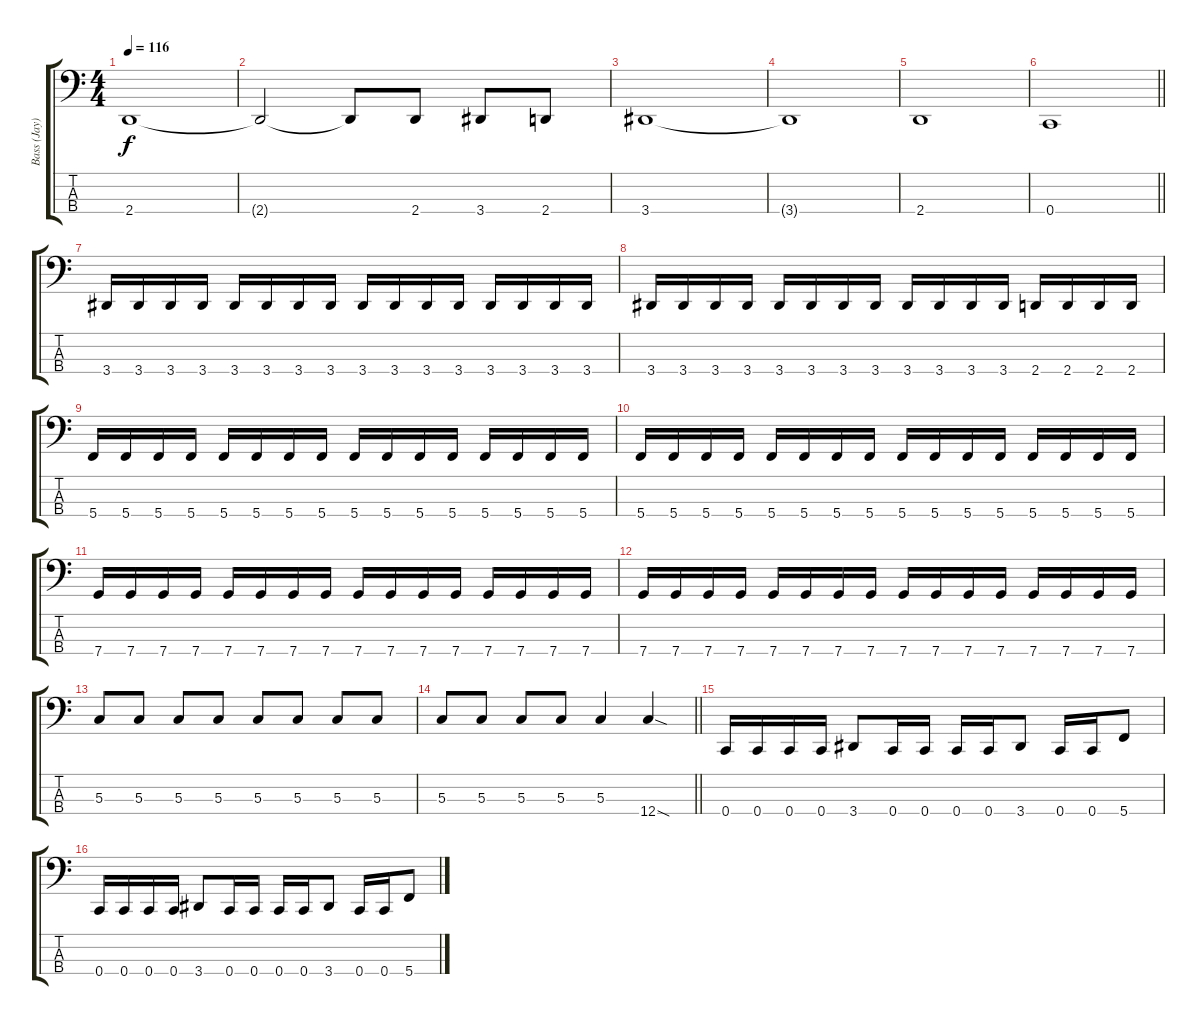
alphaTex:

\track ("Bass (Jay)" "Bass (Jay)") {instrument electricbasspick}
\staff {score tabs}
\tuning (F2 C2 G1 C1) {hide}
\ts (4 4)
\tempo 116
\clef f4
\ks c
2.4.1{dy f} |
2.4{t}.2 2.4{t}.8 2.4.8 3.4.8 2.4.8 |
3.4.1 |
3.4{t}.1 |
2.4.1 |
\barLineRight lightlight
0.4.1 |
3.4.16 3.4.16 3.4.16 3.4.16 3.4.16 3.4.16 3.4.16 3.4.16 3.4.16 3.4.16 3.4.16 3.4.16 3.4.16 3.4.16 3.4.16 3.4.16 |
3.4.16 3.4.16 3.4.16 3.4.16 3.4.16 3.4.16 3.4.16 3.4.16 3.4.16 3.4.16 3.4.16 3.4.16 2.4.16 2.4.16 2.4.16 2.4.16 |
5.4.16 5.4.16 5.4.16 5.4.16 5.4.16 5.4.16 5.4.16 5.4.16 5.4.16 5.4.16 5.4.16 5.4.16 5.4.16 5.4.16 5.4.16 5.4.16 |
5.4.16 5.4.16 5.4.16 5.4.16 5.4.16 5.4.16 5.4.16 5.4.16 5.4.16 5.4.16 5.4.16 5.4.16 5.4.16 5.4.16 5.4.16 5.4.16 |
7.4.16 7.4.16 7.4.16 7.4.16 7.4.16 7.4.16 7.4.16 7.4.16 7.4.16 7.4.16 7.4.16 7.4.16 7.4.16 7.4.16 7.4.16 7.4.16 |
7.4.16 7.4.16 7.4.16 7.4.16 7.4.16 7.4.16 7.4.16 7.4.16 7.4.16 7.4.16 7.4.16 7.4.16 7.4.16 7.4.16 7.4.16 7.4.16 |
5.3.8 5.3.8 5.3.8 5.3.8 5.3.8 5.3.8 5.3.8 5.3.8 |
\barLineRight lightlight
5.3.8 5.3.8 5.3.8 5.3.8 5.3.4 12.4{sod}.4 |
0.4.16 0.4.16 0.4.16 0.4.16 3.4.8 0.4.16 0.4.16 0.4.16 0.4.16 3.4.8 0.4.16 0.4.16 5.4.8 |
0.4.16 0.4.16 0.4.16 0.4.16 3.4.8 0.4.16 0.4.16 0.4.16 0.4.16 3.4.8 0.4.16 0.4.16 5.4.8
